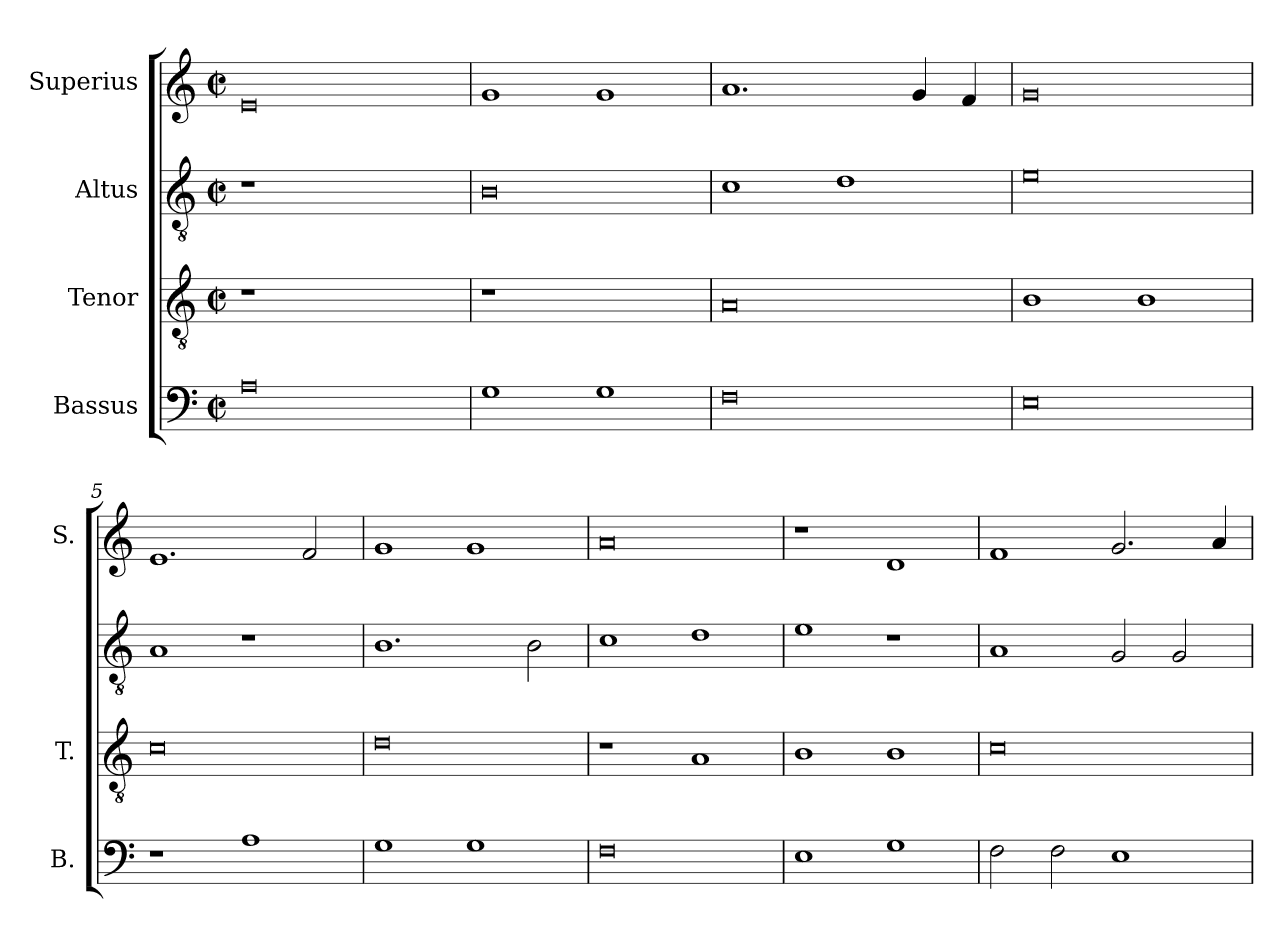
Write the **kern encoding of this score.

**kern	**kern	**kern	**kern
*part4	*part3	*part2	*part1
*staff4	*staff3	*staff2	*staff1
*I"Bassus	*I"Tenor	*I"Altus	*I"Superius
*I'B.	*I'T.	*	*I'S.
!!LO:PB:g=z
*clefF4	*clefGv2	*clefGv2	*clefG2
*	*ITrd7c12	*ITrd7c12	*
*k[]	*k[]	*k[]	*k[]
*C:	*C:	*C:	*C:
*M2/2	*M2/2	*M2/2	*M2/2
*met(c|)	*met(c|)	*met(c|)	*met(c|)
=1	=1	=1	=1
!	!LO:N:vis=1	!LO:N:vis=1	!
0Ai	1r	1r	0ei
.	1ryy	1ryy	.
=2	=2	=2	=2
!	!LO:N:vis=1	!	!
1Gi	1r	0BBi	1gi
1Gi	1ryy	.	1gi
=3	=3	=3	=3
0Fi	0AAi	1Ci	1.ai
.	.	1Di	.
.	.	.	4gi/
.	.	.	4fi/
=4	=4	=4	=4
0Ei	1BBi	0Ei	0gi
.	1BBi	.	.
=5	=5	=5	=5
1r	0Ci	1AAi	1.ei
1Ai	.	1r	.
.	.	.	2fi/
=6	=6	=6	=6
1Gi	0Di	1.BBi	1gi
1Gi	.	.	1gi
.	.	2BBi\	.
!!LO:LB:g=z
=7	=7	=7	=7
0Fi	1r	1Ci	0ai
.	1AAi	1Di	.
=8	=8	=8	=8
1Ei	1BBi	1Ei	1r
1Gi	1BBi	1r	1di
=9	=9	=9	=9
2Fi\	0Ci	1AAi	1fi
2Fi\	.	.	.
1Ei	.	2GGi/	2.gi/
.	.	2GGi/	.
.	.	.	4ai/
=	=	=	=
*-	*-	*-	*-
